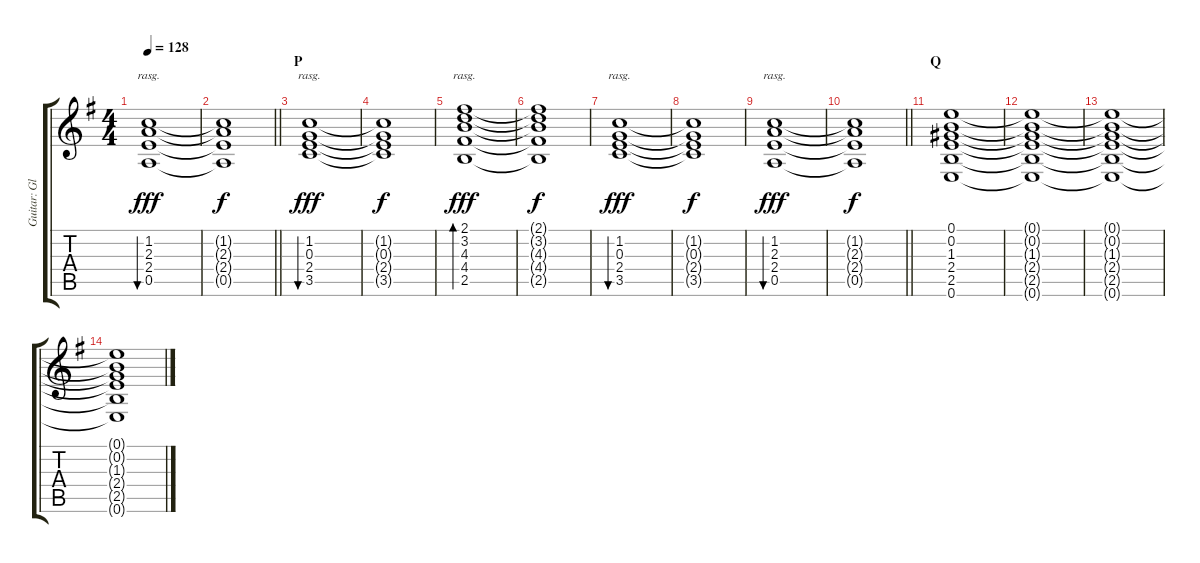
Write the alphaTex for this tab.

\track ("Guitar: Glenn" "Guitar: Gl") {instrument electricguitarjazz}
\staff {score tabs}
\tuning (E4 B3 G3 D3 A2 E2) {hide}
\ts (4 4)
\tempo 128
\clef g2
\ks g
(1.2 2.3 2.4 0.5).1{bu 60 rasg ii dy fff} |
\barLineRight lightlight
(1.2{t} 2.3{t} 2.4{t} 0.5{t}).1{dy f} |
\section ("" "P")
(1.2 0.3 2.4 3.5).1{bu 60 rasg ii dy fff} |
(1.2{t} 0.3{t} 2.4{t} 3.5{t}).1{dy f} |
(2.1 3.2 4.3 4.4 2.5).1{bd 60 rasg ii dy fff} |
(2.1{t} 3.2{t} 4.3{t} 4.4{t} 2.5{t}).1{dy f} |
(1.2 0.3 2.4 3.5).1{bu 60 rasg ii dy fff} |
(1.2{t} 0.3{t} 2.4{t} 3.5{t}).1{dy f} |
(1.2 2.3 2.4 0.5).1{bu 60 rasg ii dy fff} |
\barLineRight lightlight
(1.2{t} 2.3{t} 2.4{t} 0.5{t}).1{dy f} |
\section ("" "Q")
(0.1 0.2 1.3 2.4 2.5 0.6).1 |
(0.1{t} 0.2{t} 1.3{t} 2.4{t} 2.5{t} 0.6{t}).1 |
(0.1{t} 0.2{t} 1.3{t} 2.4{t} 2.5{t} 0.6{t}).1 |
(0.1{t} 0.2{t} 1.3{t} 2.4{t} 2.5{t} 0.6{t}).1
